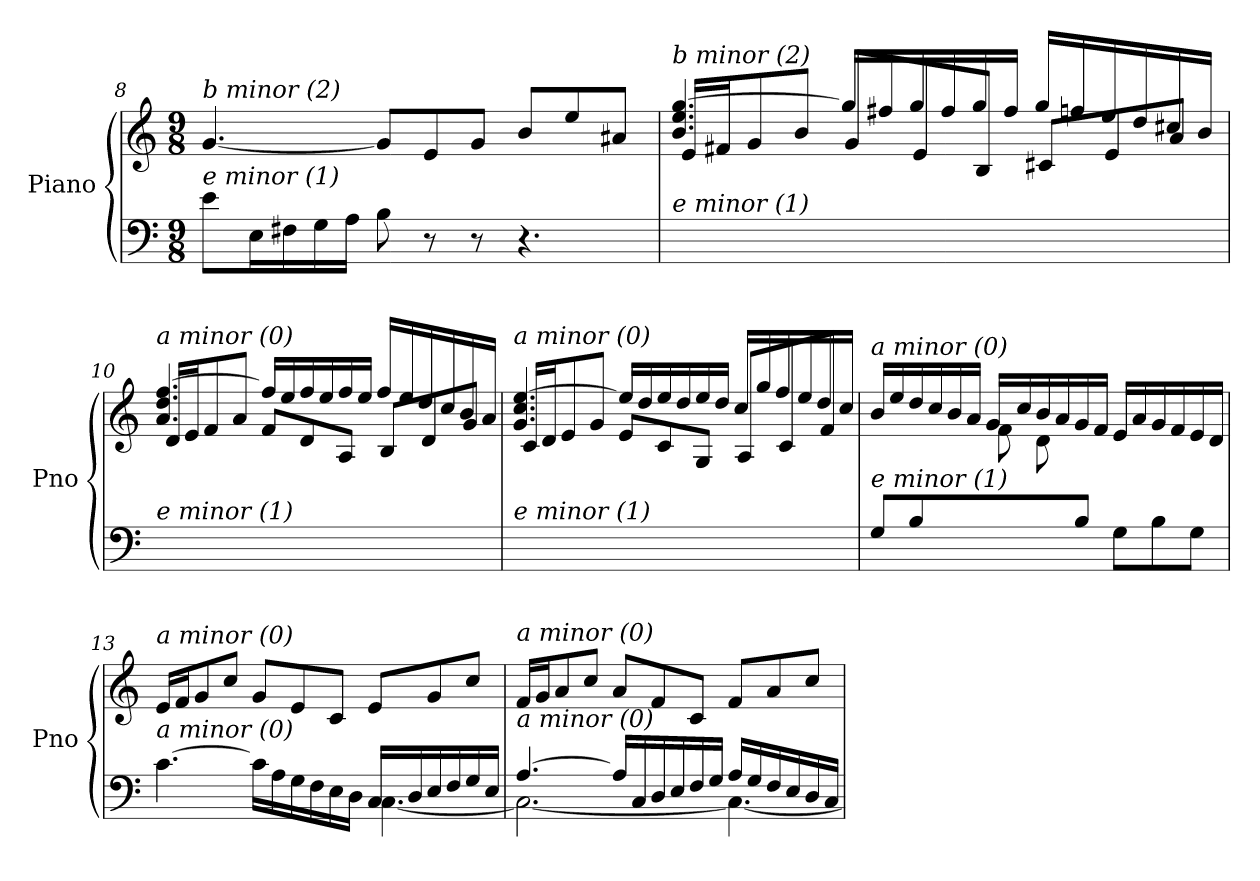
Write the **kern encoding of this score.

**kern	**kern
*part1	*part1
*staff2	*staff1
*I"Piano	*
*I'Pno	*
*clefF4	*clefG2
*k[]	*k[]
*M9/8	*M9/8
=8	=8
!	!LO:TX:i:t=b minor (2)
!LO:TX:i:t=e minor (1)	!
8e\L	[4.g/
16E\L	.
16F#X\	.
16G\	.
16A\JJ	.
8B\	8g/L]
8r	8e/
8r	8g/J
4.r	8b/L
.	8ee/
.	8a#X/J
=9	=9
*	*^
!	!LO:TX:i:t=b minor (2)	!
!LO:TX:i:t=e minor (1)	!	!
1ryy	4.b/ 4.ee/ [4.gg/	16e/LL
.	.	16f#X/J
.	.	8g/
.	.	8b/J
.	16gg/LL]	8g/L
.	16ff#X/	.
.	16gg/	8e/
.	16ff#/	.
.	16gg/	8B/J
.	16ff#/JJ	.
.	16gg/LL	8c#X/L
.	16ffn/	.
.	16ee/	8e/
.	16dd/	.
8ryy	16cc#X/	8a/J
.	16b/JJ	.
!!LO:LB:g=z	!!
=10	=10	=10
!	!LO:TX:i:t=a minor (0)	!
!LO:TX:i:t=e minor (1)	!	!
1ryy	4.a/ 4.dd/ [4.ff/	16d/LL
.	.	16e/J
.	.	8f/
.	.	8a/J
.	16ff/LL]	8f/L
.	16ee/	.
.	16ff/	8d/
.	16ee/	.
.	16ff/	8A/J
.	16ee/JJ	.
.	16ff/LL	8B/L
.	16ee/	.
.	16dd/	8d/
.	16cc/	.
8ryy	16b/	8g/J
.	16a/JJ	.
=11	=11	=11
!	!LO:TX:i:t=a minor (0)	!
!LO:TX:i:t=e minor (1)	!	!
1ryy	4.g/ 4.cc/ [4.ee/	16c/LL
.	.	16d/J
.	.	8e/
.	.	8g/J
.	16ee/LL]	8e/L
.	16dd/	.
.	16ee/	8c/
.	16dd/	.
.	16ee/	8G/J
.	16dd/JJ	.
.	16cc/LL	8A/L
.	16gg/	.
.	16ff/	8c/
.	16ee/	.
8ryy	16dd/	8f/J
.	16cc/JJ	.
=12	=12	=12
!	!LO:TX:i:t=a minor (0)	!
!LO:TX:i:t=e minor (1)	!	!
8G/L	16b/LL	4ryy
.	16ee/	.
8B/	16dd/	.
.	16cc/	.
4.ryy	16b/	8d\J
.	16a/JJ	.
.	16g/LL	8f\L
.	16cc/	.
.	16b/	8d\
.	16a/	.
8B/J	16g/	2ryy
.	16f/JJ	.
8G\L	16e/LL	.
.	16a/	.
8B\	16g/	.
.	16f/	.
8G\J	16e/	.
.	16d/JJ	.
!!LO:LB:g=z	!!
=13	=13	=13
*^	*	*
!	!	!LO:TX:i:t=a minor (0)	!
!LO:TX:i:t=a minor (0)	!	!	!
[4.c\	2.ryy	16e/LL	2.ryy
.	.	16f/J	.
.	.	8g/	.
.	.	8cc/J	.
16c\LL]	.	8g/L	.
16A\	.	.	.
16G\	.	8e/	.
16F\	.	.	.
16E\	.	8c/J	.
16D\JJ	.	.	.
16C/LL	[4.C\	8e/L	4.ryy
16D/	.	.	.
16E/	.	8g/	.
16F/	.	.	.
16G/	.	8cc/J	.
16E/JJ	.	.	.
*	*	*v	*v
=14	=14	=14
!	!	!LO:TX:i:t=a minor (0)
!LO:TX:i:t=a minor (0)	!	!
[4.A/	2.C\_	16f/LL
.	.	16g/J
.	.	8a/
.	.	8cc/J
16A/LL]	.	8a/L
16C/	.	.
16D/	.	8f/
16E/	.	.
16F/	.	8c/J
16G/JJ	.	.
16A/LL	4.C\_	8f/L
16G/	.	.
16F/	.	8a/
16E/	.	.
16D/	.	8cc/J
16C/JJ	.	.
*v	*v	*
=	=
*-	*-
